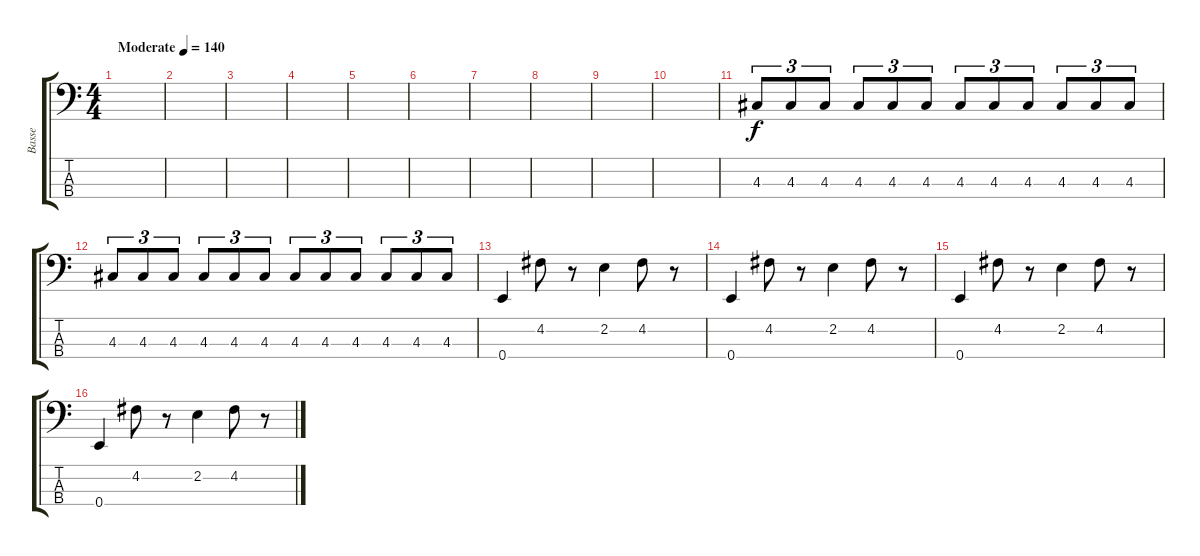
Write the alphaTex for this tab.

\track ("Basse" "Basse") {instrument electricbassfinger}
\staff {score tabs}
\tuning (G2 D2 A1 E1) {hide}
\ts (4 4)
\tempo (140 "Moderate")
\clef f4
\ks c
|
|
|
|
|
|
|
|
|
|
4.3.8{tu (3 2)} 4.3.8{tu (3 2)} 4.3.8{tu (3 2)} 4.3.8{tu (3 2)} 4.3.8{tu (3 2)} 4.3.8{tu (3 2)} 4.3.8{tu (3 2)} 4.3.8{tu (3 2)} 4.3.8{tu (3 2)} 4.3.8{tu (3 2)} 4.3.8{tu (3 2)} 4.3.8{tu (3 2)} |
4.3.8{tu (3 2)} 4.3.8{tu (3 2)} 4.3.8{tu (3 2)} 4.3.8{tu (3 2)} 4.3.8{tu (3 2)} 4.3.8{tu (3 2)} 4.3.8{tu (3 2)} 4.3.8{tu (3 2)} 4.3.8{tu (3 2)} 4.3.8{tu (3 2)} 4.3.8{tu (3 2)} 4.3.8{tu (3 2)} |
0.4.4 4.2.8 r.8 2.2.4 4.2.8 r.8 |
0.4.4 4.2.8 r.8 2.2.4 4.2.8 r.8 |
0.4.4 4.2.8 r.8 2.2.4 4.2.8 r.8 |
0.4.4 4.2.8 r.8 2.2.4 4.2.8 r.8
